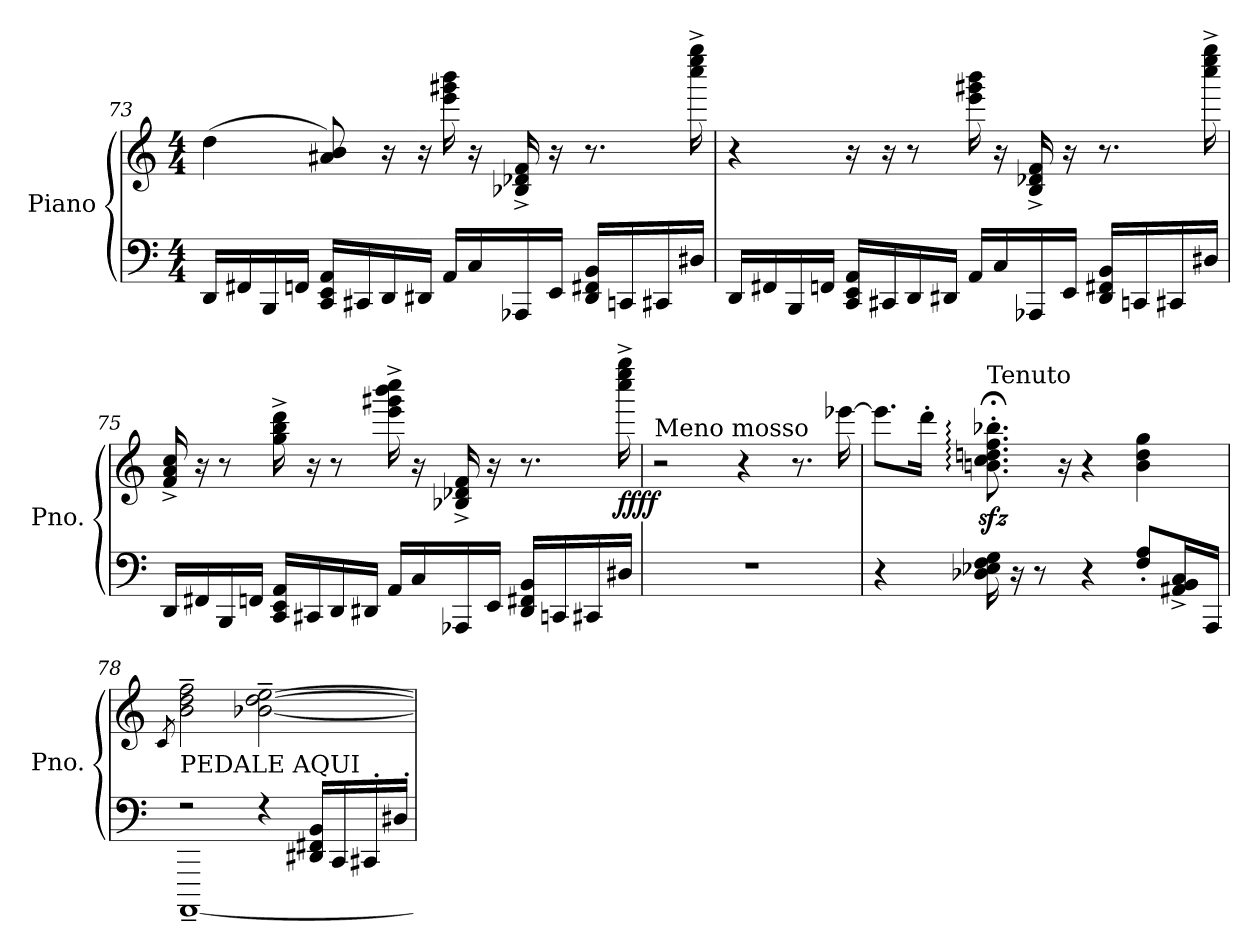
**kern	**kern	**dynam
*part1	*part1	*part1
*staff2	*staff1	*staff1/2
*I"Piano	*	*
*I'Pno.	*	*
!!LO:LB:g=z
*clefF4	*clefG2	*
*k[]	*k[]	*
*M4/4	*M4/4	*
=73	=73	=73
16DD/LL	(4dd\	.
16FF#X/	.	.
16BBB/	.	.
16FFn/JJ	.	.
16CC/ 16EE/ 16AA/LL	8a#X/ 8b/)	.
16CC#X/	.	.
16DD/	16r	.
16DD#X/JJ	16r	.
16AA/LL	16eee\ 16ggg#X\ 16bbb\	.
16C/	16r	.
16AAA-X/	16B-X/^ 16d-X/^ 16f/^	.
16EE/JJ	16r	.
16DD#/ 16FF#X/ 16BB/LL	8.r	.
16CCn/	.	.
16CC#X/	.	.
16D#X/JJ	16cccc\^ 16eeee\^ 16gggg\^	.
=74	=74	=74
16DD/LL	4r	.
16FF#X/	.	.
16BBB/	.	.
16FFn/JJ	.	.
16CC/ 16EE/ 16AA/LL	16r	.
16CC#X/	16r	.
16DD/	8r	.
16DD#X/JJ	.	.
16AA/LL	16eee\ 16ggg#X\ 16bbb\	.
16C/	16r	.
16AAA-X/	16B/^ 16d-X/^ 16f/^	.
16EE/JJ	16r	.
16DD#/ 16FF#X/ 16BB/LL	8.r	.
16CCn/	.	.
16CC#X/	.	.
16D#X/JJ	16cccc\^ 16eeee\^ 16gggg\^	.
!!LO:LB:g=z
=75	=75	=75
16DD/LL	16f/^ 16a/^ 16cc/^	.
16FF#X/	16r	.
16BBB/	8r	.
16FFn/JJ	.	.
16CC/ 16EE/ 16AA/LL	16gg\^ 16bb\^ 16ddd\^	.
16CC#X/	16r	.
16DD/	8r	.
16DD#X/JJ	.	.
16AA/LL	16eee\^ 16ggg#X\^ 16bbb\^ 16cccc\^	.
16C/	16r	.
16AAA-X/	16B-X/^ 16d-X/^ 16f/^	.
16EE/JJ	16r	.
16DD#/ 16FF#X/ 16BB/LL	8.r	.
16CCn/	.	.
16CC#X/	.	.
!	!	!LO:DY:b
16D#X/JJ	16cccc\^ 16eeee\^ 16gggg\^	ffff
=76	=76	=76
*	*MM80	*
!	!LO:TX:a:t=Meno mosso	!
1r	2r	.
.	4r	.
.	8.r	.
.	[16eee-X\	.
=77	=77	=77
4r	8.eee-\L]	.
.	16ddd'\Jk	.
*	*MM40	*
!	!LO:TX:a:t=Tenuto	!
16D-X\ 16E-X\ 16F\ 16G\	8.bn\zz<;<:' 8.cc\zz<;<:' 8.ddn\zz<;<:' 8.ff\zz<;<:' 8.bb-X\zz<;<:'	.
16r	.	.
8r	.	.
.	16r	.
4r	4r	.
*	*MM80	*
8F/' 8A/'L	4b\ 4dd\ 4gg\	.
16AA#X/^ 16BB/^ 16C/^L	.	.
16AAA/JJ	.	.
=78	=78	=78
.	8qc/	.
*^	*	*
!LO:TX:a:t=PEDALE AQUI	!	!	!
2r	[1AAAA~	2b\~ 2dd\~ 2ff\~	.
4r	.	[2b-X\~ [2dd\~ [2ee\~	.
16DD#X/ 16FF#X/ 16BB/LL	.	.	.
16CC/	.	.	.
16CC#X'/	.	.	.
16D#X'/JJ	.	.	.
*v	*v	*	*
=	=	=
*-	*-	*-
